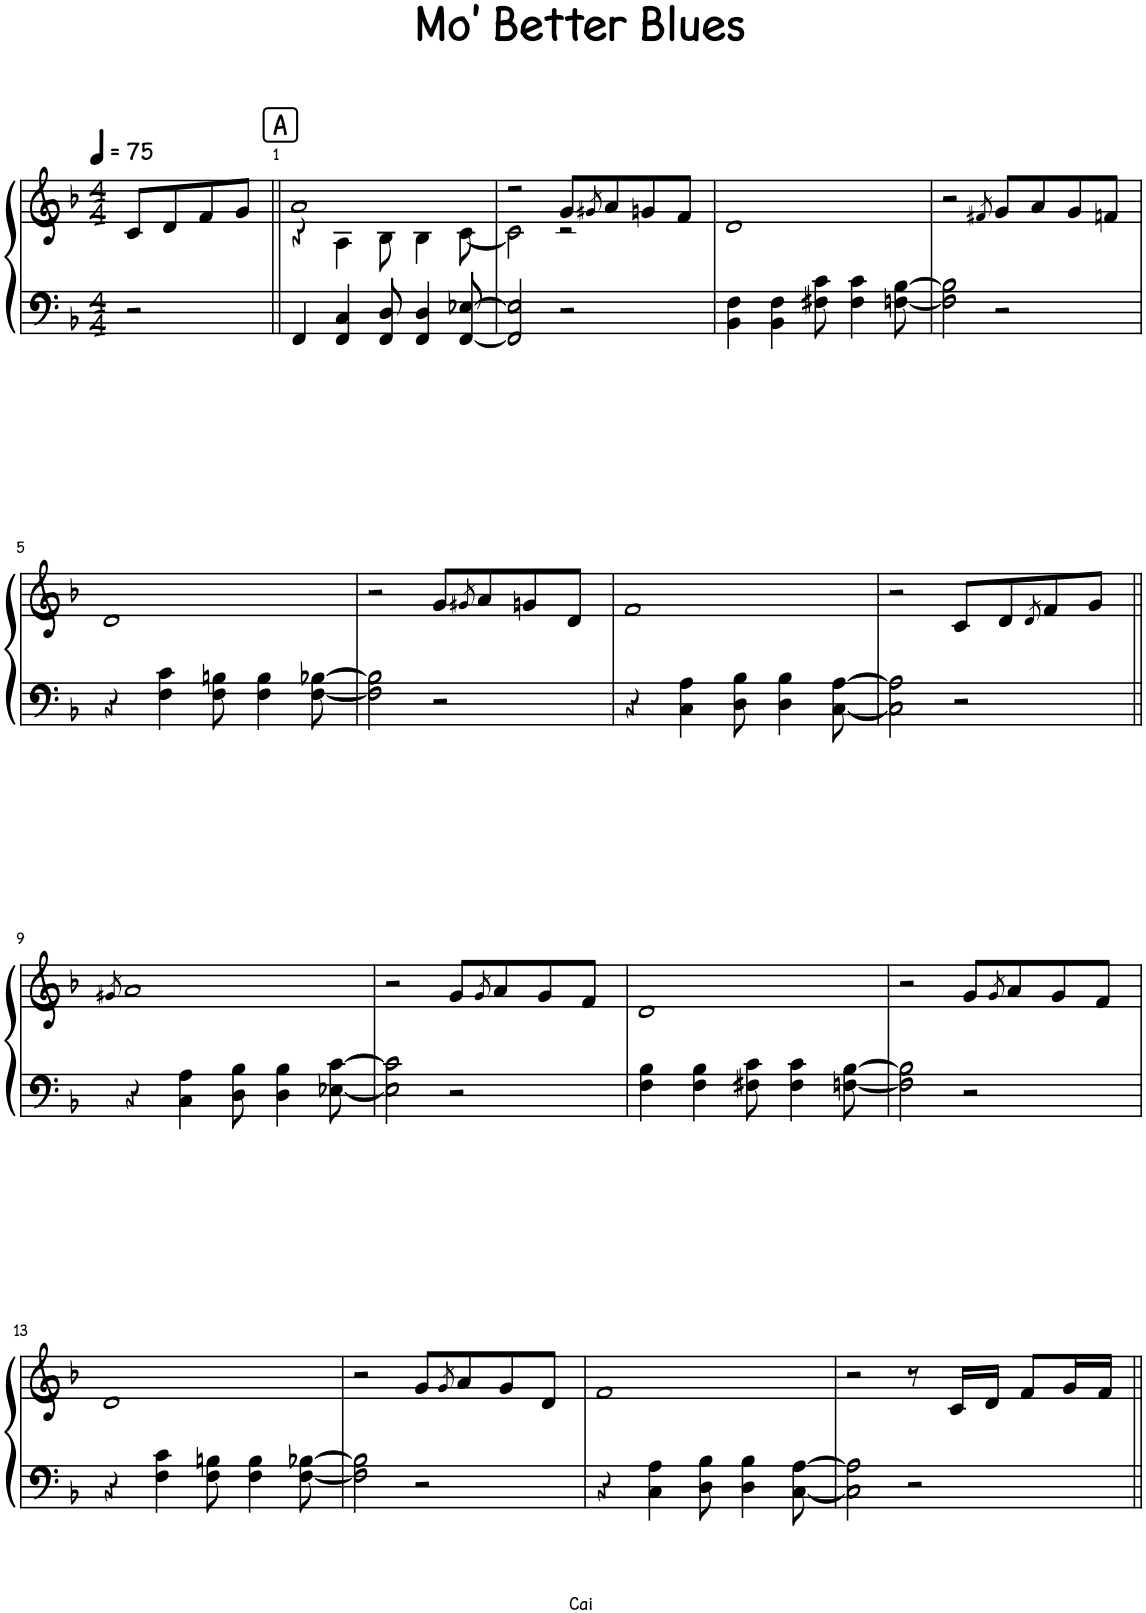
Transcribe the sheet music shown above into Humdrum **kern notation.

**kern	**kern
*part1	*part1
*staff2	*staff1
*I"钢琴	*
*clefF4	*clefG2
*k[b-]	*k[b-]
*M4/4	*M4/4
*MM75	*MM75
=	=
2r	8c/L
.	8d/
.	8f/
.	8g/J
!!LO:REH:place=s1:a:B:cj:fs=14:t=A
=1||	=1||
*	*^
4FF/	1a	4r
4FF/ 4C/	.	4A\
8FF/ 8D/	.	8B-\
4FF/ 4D/	.	4B-\
[8FF/ [8E-X/	.	[8c\
=2	=2	=2
2FF/] 2E-/]	2r	2c\]
2r	8g/L	2r
.	8qg#X/	.
.	8a/	.
.	8gn/	.
.	8f/J	.
*	*v	*v
=3	=3
4BB-\ 4F\	1d
4BB-\ 4F\	.
8F#X\ 8c\	.
4F#\ 4c\	.
[8Fn\ [8B-\	.
=4	=4
2F\] 2B-\]	2r
.	8qf#X/
2r	8g/L
.	8a/
.	8g/
.	8fn/J
!!LO:LB:g=z
=5	=5
4r	1d
4F\ 4c\	.
8F\ 8Bn\	.
4F\ 4B\	.
[8F\ [8B-X\	.
=6	=6
2F\] 2B-\]	2r
2r	8g/L
.	8qg#X/
.	8a/
.	8gn/
.	8d/J
=7	=7
4r	1f
4C\ 4A\	.
8D\ 8B-\	.
4D\ 4B-\	.
[8C\ [8A\	.
=8	=8
2C\] 2A\]	2r
2r	8c/L
.	8d/
.	8qd/
.	8f/
.	8g/J
!!LO:LB:g=z
=9||	=9||
.	8qg#X/
4r	1a
4C\ 4A\	.
8D\ 8B-\	.
4D\ 4B-\	.
[8E-X\ [8c\	.
=10	=10
2E-\] 2c\]	2r
2r	8g/L
.	8qg/
.	8a/
.	8g/
.	8f/J
=11	=11
4F\ 4B-\	1d
4F\ 4B-\	.
8F#X\ 8c\	.
4F#\ 4c\	.
[8Fn\ [8B-\	.
=12	=12
2F\] 2B-\]	2r
2r	8g/L
.	8qg/
.	8a/
.	8g/
.	8f/J
!!LO:LB:g=z
=13	=13
4r	1d
4F\ 4c\	.
8F\ 8Bn\	.
4F\ 4B\	.
[8F\ [8B-X\	.
=14	=14
2F\] 2B-\]	2r
2r	8g/L
.	8qg/
.	8a/
.	8g/
.	8d/J
=15	=15
4r	1f
4C\ 4A\	.
8D\ 8B-\	.
4D\ 4B-\	.
[8C\ [8A\	.
=16	=16
2C\] 2A\]	2r
2r	8r
.	16c/LL
.	16d/JJ
.	8f/L
.	16g/L
.	16f/JJ
=||	=||
*-	*-
